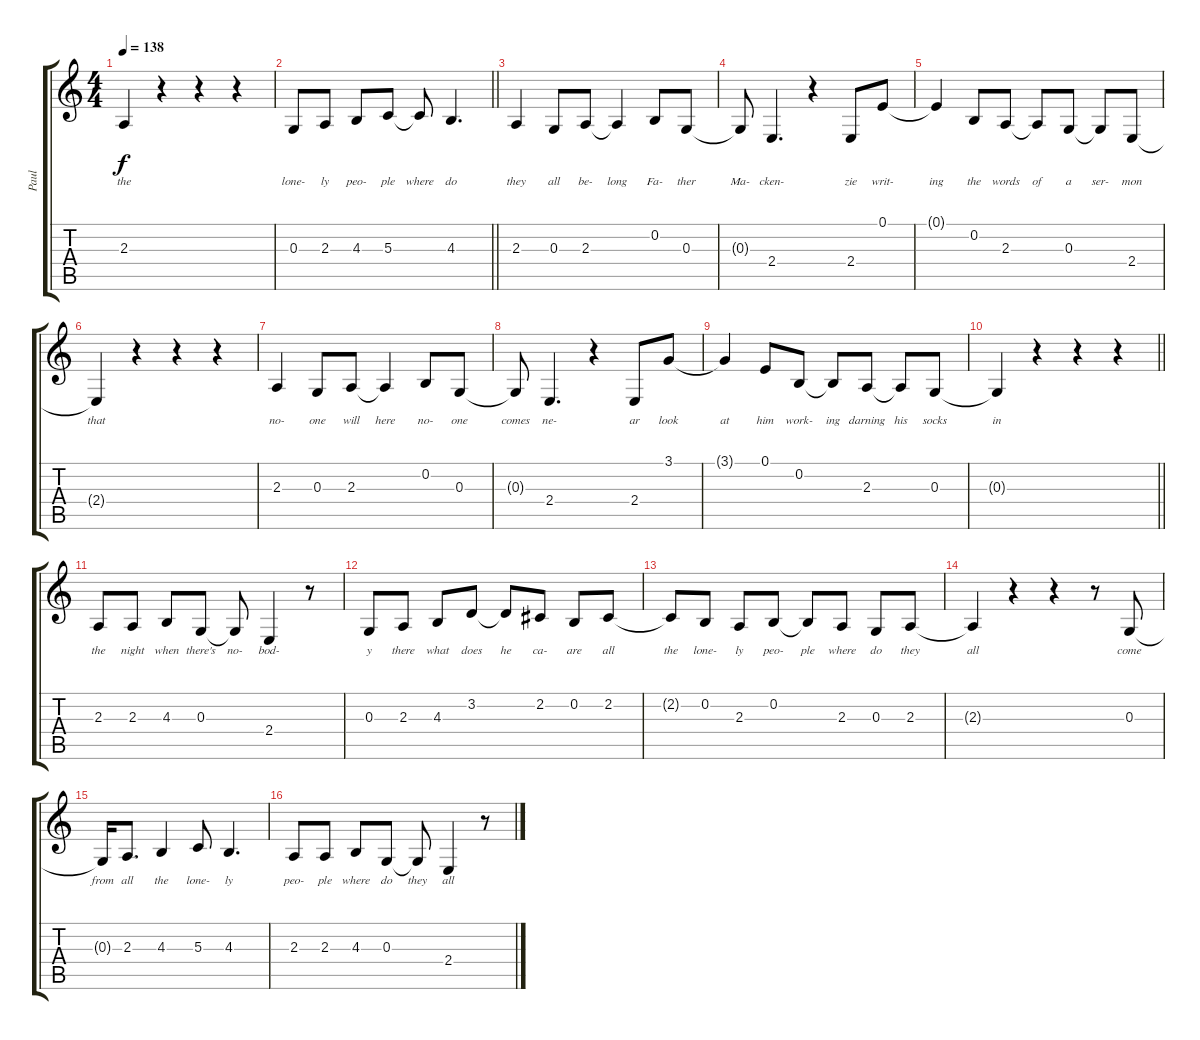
\track ("Paul" "Paul") {instrument altosax}
\staff {score tabs}
\tuning (E4 B3 G3 D3 A2 E2) {hide}
\ts (4 4)
\tempo 138
\clef g2
\ks c
2.3{t}.4{lyrics (0 "the") lyrics (1 "") lyrics (2 "") lyrics (3 "") lyrics (4 "") dy f} r.4 r.4 r.4 |
\barLineRight lightlight
0.3.8{lyrics (0 "lone-") lyrics (1 "") lyrics (2 "") lyrics (3 "") lyrics (4 "")} 2.3.8{lyrics (0 "ly") lyrics (1 "") lyrics (2 "") lyrics (3 "") lyrics (4 "")} 4.3.8{lyrics (0 "peo-") lyrics (1 "") lyrics (2 "") lyrics (3 "") lyrics (4 "")} 5.3.8{lyrics (0 "ple") lyrics (1 "") lyrics (2 "") lyrics (3 "") lyrics (4 "")} 5.3{t}.8{lyrics (0 "where") lyrics (1 "") lyrics (2 "") lyrics (3 "") lyrics (4 "")} 4.3.4{d lyrics (0 "do") lyrics (1 "") lyrics (2 "") lyrics (3 "") lyrics (4 "")} |
2.3.4{lyrics (0 "they") lyrics (1 "") lyrics (2 "") lyrics (3 "") lyrics (4 "")} 0.3.8{lyrics (0 "all") lyrics (1 "") lyrics (2 "") lyrics (3 "") lyrics (4 "")} 2.3.8{lyrics (0 "be-") lyrics (1 "") lyrics (2 "") lyrics (3 "") lyrics (4 "")} 2.3{t}.4{lyrics (0 "long") lyrics (1 "") lyrics (2 "") lyrics (3 "") lyrics (4 "")} 0.2.8{lyrics (0 "Fa-") lyrics (1 "") lyrics (2 "") lyrics (3 "") lyrics (4 "")} 0.3.8{lyrics (0 "ther") lyrics (1 "") lyrics (2 "") lyrics (3 "") lyrics (4 "")} |
0.3{t}.8{lyrics (0 "Ma-") lyrics (1 "") lyrics (2 "") lyrics (3 "") lyrics (4 "")} 2.4.4{d lyrics (0 "cken-") lyrics (1 "") lyrics (2 "") lyrics (3 "") lyrics (4 "")} r.4 2.4.8{lyrics (0 "zie") lyrics (1 "") lyrics (2 "") lyrics (3 "") lyrics (4 "")} 0.1.8{lyrics (0 "writ-") lyrics (1 "") lyrics (2 "") lyrics (3 "") lyrics (4 "")} |
0.1{t}.4{lyrics (0 "ing") lyrics (1 "") lyrics (2 "") lyrics (3 "") lyrics (4 "")} 0.2.8{lyrics (0 "the") lyrics (1 "") lyrics (2 "") lyrics (3 "") lyrics (4 "")} 2.3.8{lyrics (0 "words") lyrics (1 "") lyrics (2 "") lyrics (3 "") lyrics (4 "")} 2.3{t}.8{lyrics (0 "of") lyrics (1 "") lyrics (2 "") lyrics (3 "") lyrics (4 "")} 0.3.8{lyrics (0 "a") lyrics (1 "") lyrics (2 "") lyrics (3 "") lyrics (4 "")} 0.3{t}.8{lyrics (0 "ser-") lyrics (1 "") lyrics (2 "") lyrics (3 "") lyrics (4 "")} 2.4.8{lyrics (0 "mon") lyrics (1 "") lyrics (2 "") lyrics (3 "") lyrics (4 "")} |
2.4{t}.4{lyrics (0 "that") lyrics (1 "") lyrics (2 "") lyrics (3 "") lyrics (4 "")} r.4 r.4 r.4 |
2.3.4{lyrics (0 "no-") lyrics (1 "") lyrics (2 "") lyrics (3 "") lyrics (4 "")} 0.3.8{lyrics (0 "one") lyrics (1 "") lyrics (2 "") lyrics (3 "") lyrics (4 "")} 2.3.8{lyrics (0 "will") lyrics (1 "") lyrics (2 "") lyrics (3 "") lyrics (4 "")} 2.3{t}.4{lyrics (0 "here") lyrics (1 "") lyrics (2 "") lyrics (3 "") lyrics (4 "")} 0.2.8{lyrics (0 "no-") lyrics (1 "") lyrics (2 "") lyrics (3 "") lyrics (4 "")} 0.3.8{lyrics (0 "one") lyrics (1 "") lyrics (2 "") lyrics (3 "") lyrics (4 "")} |
0.3{t}.8{lyrics (0 "comes") lyrics (1 "") lyrics (2 "") lyrics (3 "") lyrics (4 "")} 2.4.4{d lyrics (0 "ne-") lyrics (1 "") lyrics (2 "") lyrics (3 "") lyrics (4 "")} r.4 2.4.8{lyrics (0 "ar") lyrics (1 "") lyrics (2 "") lyrics (3 "") lyrics (4 "")} 3.1.8{lyrics (0 "look") lyrics (1 "") lyrics (2 "") lyrics (3 "") lyrics (4 "")} |
3.1{t}.4{lyrics (0 "at") lyrics (1 "") lyrics (2 "") lyrics (3 "") lyrics (4 "")} 0.1.8{lyrics (0 "him") lyrics (1 "") lyrics (2 "") lyrics (3 "") lyrics (4 "")} 0.2.8{lyrics (0 "work-") lyrics (1 "") lyrics (2 "") lyrics (3 "") lyrics (4 "")} 0.2{t}.8{lyrics (0 "ing") lyrics (1 "") lyrics (2 "") lyrics (3 "") lyrics (4 "")} 2.3.8{lyrics (0 "darning") lyrics (1 "") lyrics (2 "") lyrics (3 "") lyrics (4 "")} 2.3{t}.8{lyrics (0 "his") lyrics (1 "") lyrics (2 "") lyrics (3 "") lyrics (4 "")} 0.3.8{lyrics (0 "socks") lyrics (1 "") lyrics (2 "") lyrics (3 "") lyrics (4 "")} |
\barLineRight lightlight
0.3{t}.4{lyrics (0 "in") lyrics (1 "") lyrics (2 "") lyrics (3 "") lyrics (4 "")} r.4 r.4 r.4 |
2.3.8{lyrics (0 "the") lyrics (1 "") lyrics (2 "") lyrics (3 "") lyrics (4 "")} 2.3.8{lyrics (0 "night") lyrics (1 "") lyrics (2 "") lyrics (3 "") lyrics (4 "")} 4.3.8{lyrics (0 "when") lyrics (1 "") lyrics (2 "") lyrics (3 "") lyrics (4 "")} 0.3.8{lyrics (0 "there's") lyrics (1 "") lyrics (2 "") lyrics (3 "") lyrics (4 "")} 0.3{t}.8{lyrics (0 "no-") lyrics (1 "") lyrics (2 "") lyrics (3 "") lyrics (4 "")} 2.4.4{lyrics (0 "bod-") lyrics (1 "") lyrics (2 "") lyrics (3 "") lyrics (4 "")} r.8 |
0.3.8{lyrics (0 "y") lyrics (1 "") lyrics (2 "") lyrics (3 "") lyrics (4 "")} 2.3.8{lyrics (0 "there") lyrics (1 "") lyrics (2 "") lyrics (3 "") lyrics (4 "")} 4.3.8{lyrics (0 "what") lyrics (1 "") lyrics (2 "") lyrics (3 "") lyrics (4 "")} 3.2.8{lyrics (0 "does") lyrics (1 "") lyrics (2 "") lyrics (3 "") lyrics (4 "")} 3.2{t}.8{lyrics (0 "he") lyrics (1 "") lyrics (2 "") lyrics (3 "") lyrics (4 "")} 2.2.8{lyrics (0 "ca-") lyrics (1 "") lyrics (2 "") lyrics (3 "") lyrics (4 "")} 0.2.8{lyrics (0 "are") lyrics (1 "") lyrics (2 "") lyrics (3 "") lyrics (4 "")} 2.2.8{lyrics (0 "all") lyrics (1 "") lyrics (2 "") lyrics (3 "") lyrics (4 "")} |
2.2{t}.8{lyrics (0 "the") lyrics (1 "") lyrics (2 "") lyrics (3 "") lyrics (4 "")} 0.2.8{lyrics (0 "lone-") lyrics (1 "") lyrics (2 "") lyrics (3 "") lyrics (4 "")} 2.3.8{lyrics (0 "ly") lyrics (1 "") lyrics (2 "") lyrics (3 "") lyrics (4 "")} 0.2.8{lyrics (0 "peo-") lyrics (1 "") lyrics (2 "") lyrics (3 "") lyrics (4 "")} 0.2{t}.8{lyrics (0 "ple") lyrics (1 "") lyrics (2 "") lyrics (3 "") lyrics (4 "")} 2.3.8{lyrics (0 "where") lyrics (1 "") lyrics (2 "") lyrics (3 "") lyrics (4 "")} 0.3.8{lyrics (0 "do") lyrics (1 "") lyrics (2 "") lyrics (3 "") lyrics (4 "")} 2.3.8{lyrics (0 "they") lyrics (1 "") lyrics (2 "") lyrics (3 "") lyrics (4 "")} |
2.3{t}.4{lyrics (0 "all") lyrics (1 "") lyrics (2 "") lyrics (3 "") lyrics (4 "")} r.4 r.4 r.8 0.3.8{lyrics (0 "come") lyrics (1 "") lyrics (2 "") lyrics (3 "") lyrics (4 "")} |
0.3{t}.16{lyrics (0 "from") lyrics (1 "") lyrics (2 "") lyrics (3 "") lyrics (4 "")} 2.3.8{d lyrics (0 "all") lyrics (1 "") lyrics (2 "") lyrics (3 "") lyrics (4 "")} 4.3.4{lyrics (0 "the") lyrics (1 "") lyrics (2 "") lyrics (3 "") lyrics (4 "")} 5.3.8{lyrics (0 "lone-") lyrics (1 "") lyrics (2 "") lyrics (3 "") lyrics (4 "")} 4.3.4{d lyrics (0 "ly") lyrics (1 "") lyrics (2 "") lyrics (3 "") lyrics (4 "")} |
2.3.8{lyrics (0 "peo-") lyrics (1 "") lyrics (2 "") lyrics (3 "") lyrics (4 "")} 2.3.8{lyrics (0 "ple") lyrics (1 "") lyrics (2 "") lyrics (3 "") lyrics (4 "")} 4.3.8{lyrics (0 "where") lyrics (1 "") lyrics (2 "") lyrics (3 "") lyrics (4 "")} 0.3.8{lyrics (0 "do") lyrics (1 "") lyrics (2 "") lyrics (3 "") lyrics (4 "")} 0.3{t}.8{lyrics (0 "they") lyrics (1 "") lyrics (2 "") lyrics (3 "") lyrics (4 "")} 2.4.4{lyrics (0 "all") lyrics (1 "") lyrics (2 "") lyrics (3 "") lyrics (4 "")} r.8
